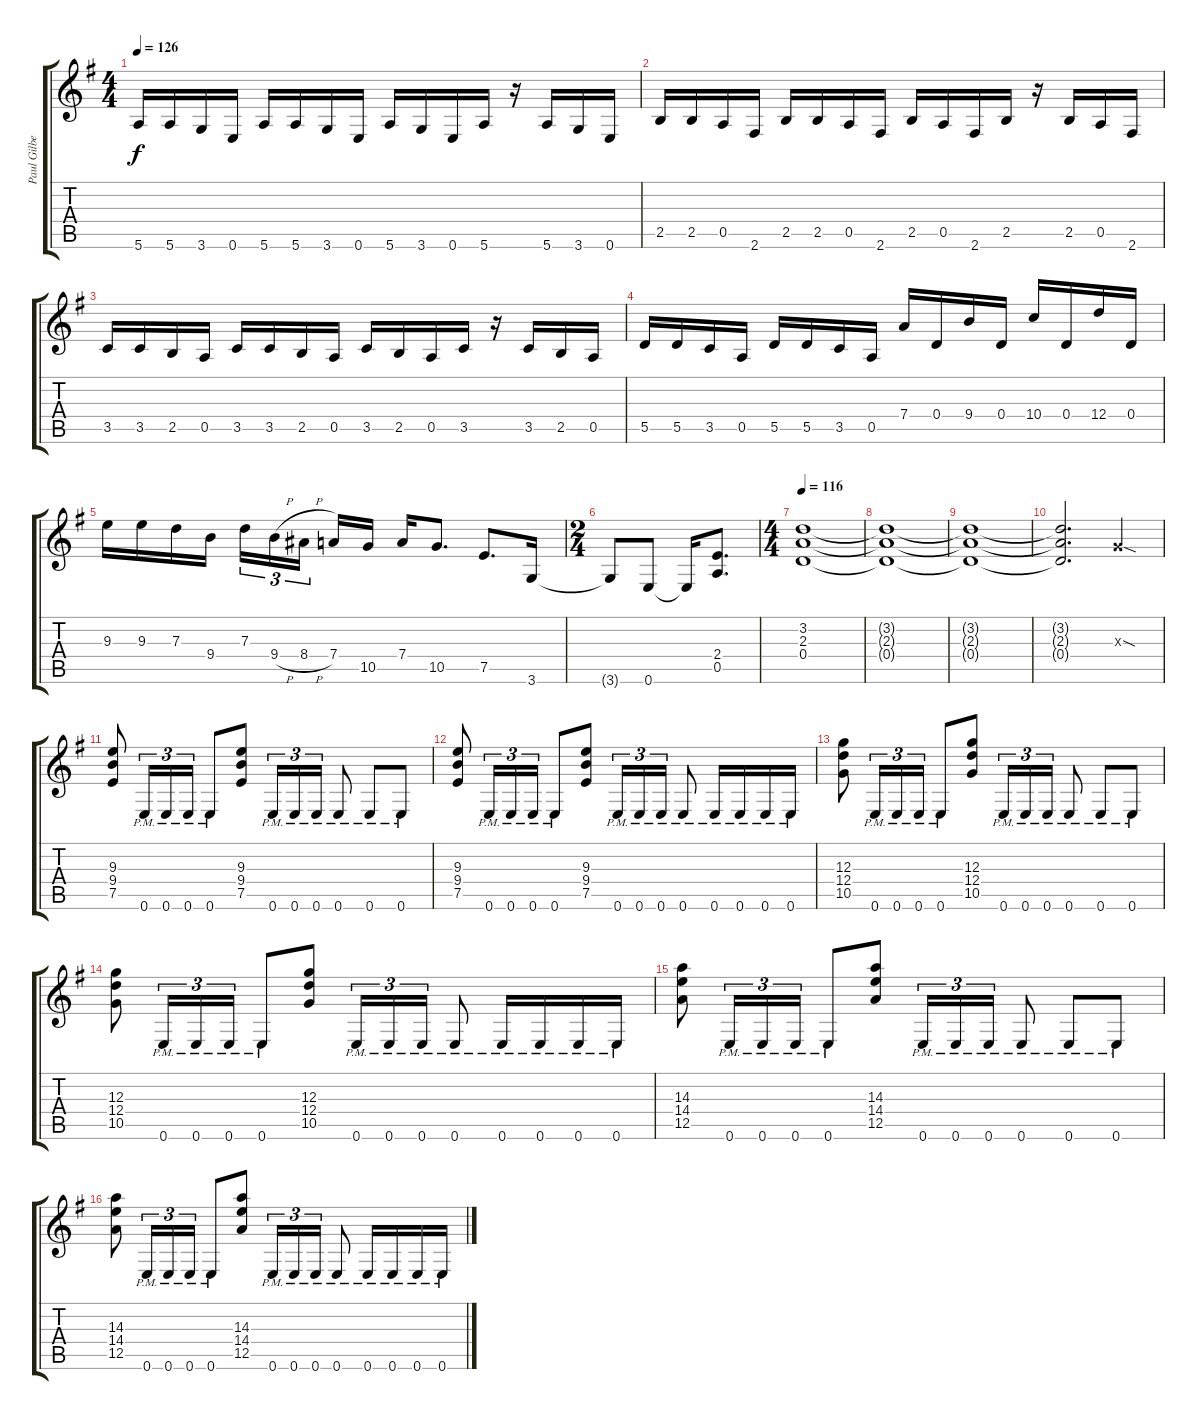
\track ("Paul Gilbert" "Paul Gilbe") {instrument distortionguitar}
\staff {score tabs}
\tuning (E4 B3 G3 D3 A2 E2) {hide}
\ts (4 4)
\tempo 126
\clef g2
\ks g
5.6.16{dy f} 5.6.16 3.6.16 0.6.16 5.6.16 5.6.16 3.6.16 0.6.16 5.6.16 3.6.16 0.6.16 5.6.16 r.16 5.6.16 3.6.16 0.6.16 |
2.5.16 2.5.16 0.5.16 2.6.16 2.5.16 2.5.16 0.5.16 2.6.16 2.5.16 0.5.16 2.6.16 2.5.16 r.16 2.5.16 0.5.16 2.6.16 |
3.5.16 3.5.16 2.5.16 0.5.16 3.5.16 3.5.16 2.5.16 0.5.16 3.5.16 2.5.16 0.5.16 3.5.16 r.16 3.5.16 2.5.16 0.5.16 |
5.5.16 5.5.16 3.5.16 0.5.16 5.5.16 5.5.16 3.5.16 0.5.16 7.4.16 0.4.16 9.4.16 0.4.16 10.4.16 0.4.16 12.4.16 0.4.16 |
9.3.16 9.3.16 7.3.16 9.4.16 7.3.16{tu (3 2)} 9.4{h}.16{tu (3 2)} 8.4{h}.16{tu (3 2) beam splitsecondary} 7.4.16 10.5.16 7.4.16 10.5.8{d} 7.5.8{d} 3.6.16 |
\ts (2 4)
3.6{t}.8 0.6.8 0.6{t}.16 (2.4 0.5).8{d} |
\ts (4 4)
\tempo 116
(3.2 2.3 0.4).1 |
(3.2{t} 2.3{t} 0.4{t}).1 |
(3.2{t} 2.3{t} 0.4{t}).1 |
(3.2{t} 2.3{t} 0.4{t}).2{d} 0.3{sod x}.4 |
(9.3 9.4 7.5).8 0.6{pm}.16{tu (3 2)} 0.6{pm}.16{tu (3 2)} 0.6{pm}.16{tu (3 2)} 0.6{pm}.8 (9.3 9.4 7.5).8 0.6{pm}.16{tu (3 2)} 0.6{pm}.16{tu (3 2)} 0.6{pm}.16{tu (3 2)} 0.6{pm}.8 0.6{pm}.8 0.6{pm}.8 |
(9.3 9.4 7.5).8 0.6{pm}.16{tu (3 2)} 0.6{pm}.16{tu (3 2)} 0.6{pm}.16{tu (3 2)} 0.6{pm}.8 (9.3 9.4 7.5).8 0.6{pm}.16{tu (3 2)} 0.6{pm}.16{tu (3 2)} 0.6{pm}.16{tu (3 2)} 0.6{pm}.8 0.6{pm}.16 0.6{pm}.16 0.6{pm}.16 0.6{pm}.16 |
(12.3 12.4 10.5).8 0.6{pm}.16{tu (3 2)} 0.6{pm}.16{tu (3 2)} 0.6{pm}.16{tu (3 2)} 0.6{pm}.8 (12.3 12.4 10.5).8 0.6{pm}.16{tu (3 2)} 0.6{pm}.16{tu (3 2)} 0.6{pm}.16{tu (3 2)} 0.6{pm}.8 0.6{pm}.8 0.6{pm}.8 |
(12.3 12.4 10.5).8 0.6{pm}.16{tu (3 2)} 0.6{pm}.16{tu (3 2)} 0.6{pm}.16{tu (3 2)} 0.6{pm}.8 (12.3 12.4 10.5).8 0.6{pm}.16{tu (3 2)} 0.6{pm}.16{tu (3 2)} 0.6{pm}.16{tu (3 2)} 0.6{pm}.8 0.6{pm}.16 0.6{pm}.16 0.6{pm}.16 0.6{pm}.16 |
(14.3 14.4 12.5).8 0.6{pm}.16{tu (3 2)} 0.6{pm}.16{tu (3 2)} 0.6{pm}.16{tu (3 2)} 0.6{pm}.8 (14.3 14.4 12.5).8 0.6{pm}.16{tu (3 2)} 0.6{pm}.16{tu (3 2)} 0.6{pm}.16{tu (3 2)} 0.6{pm}.8 0.6{pm}.8 0.6{pm}.8 |
(14.3 14.4 12.5).8 0.6{pm}.16{tu (3 2)} 0.6{pm}.16{tu (3 2)} 0.6{pm}.16{tu (3 2)} 0.6{pm}.8 (14.3 14.4 12.5).8 0.6{pm}.16{tu (3 2)} 0.6{pm}.16{tu (3 2)} 0.6{pm}.16{tu (3 2)} 0.6{pm}.8 0.6{pm}.16 0.6{pm}.16 0.6{pm}.16 0.6{pm}.16
